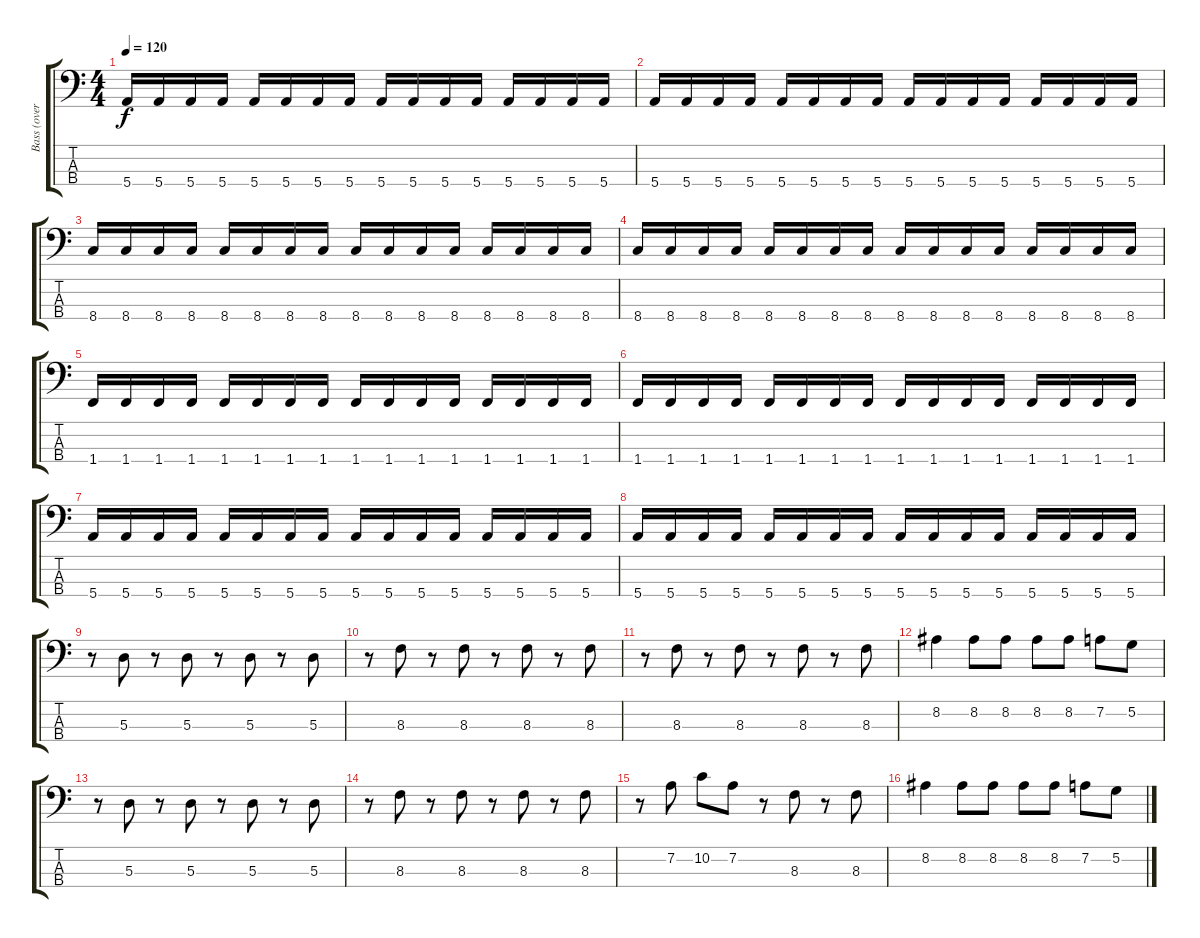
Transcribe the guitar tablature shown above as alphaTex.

\track ("Bass (oversimplyfied)" "Bass (over") {instrument electricbassfinger}
\staff {score tabs}
\tuning (G2 D2 A1 E1) {hide}
\ts (4 4)
\tempo 120
\clef f4
\ks c
5.4.16{dy f} 5.4.16 5.4.16 5.4.16 5.4.16 5.4.16 5.4.16 5.4.16 5.4.16 5.4.16 5.4.16 5.4.16 5.4.16 5.4.16 5.4.16 5.4.16 |
5.4.16 5.4.16 5.4.16 5.4.16 5.4.16 5.4.16 5.4.16 5.4.16 5.4.16 5.4.16 5.4.16 5.4.16 5.4.16 5.4.16 5.4.16 5.4.16 |
8.4.16 8.4.16 8.4.16 8.4.16 8.4.16 8.4.16 8.4.16 8.4.16 8.4.16 8.4.16 8.4.16 8.4.16 8.4.16 8.4.16 8.4.16 8.4.16 |
8.4.16 8.4.16 8.4.16 8.4.16 8.4.16 8.4.16 8.4.16 8.4.16 8.4.16 8.4.16 8.4.16 8.4.16 8.4.16 8.4.16 8.4.16 8.4.16 |
1.4.16 1.4.16 1.4.16 1.4.16 1.4.16 1.4.16 1.4.16 1.4.16 1.4.16 1.4.16 1.4.16 1.4.16 1.4.16 1.4.16 1.4.16 1.4.16 |
1.4.16 1.4.16 1.4.16 1.4.16 1.4.16 1.4.16 1.4.16 1.4.16 1.4.16 1.4.16 1.4.16 1.4.16 1.4.16 1.4.16 1.4.16 1.4.16 |
5.4.16 5.4.16 5.4.16 5.4.16 5.4.16 5.4.16 5.4.16 5.4.16 5.4.16 5.4.16 5.4.16 5.4.16 5.4.16 5.4.16 5.4.16 5.4.16 |
5.4.16 5.4.16 5.4.16 5.4.16 5.4.16 5.4.16 5.4.16 5.4.16 5.4.16 5.4.16 5.4.16 5.4.16 5.4.16 5.4.16 5.4.16 5.4.16 |
r.8 5.3.8 r.8 5.3.8 r.8 5.3.8 r.8 5.3.8 |
r.8 8.3.8 r.8 8.3.8 r.8 8.3.8 r.8 8.3.8 |
r.8 8.3.8 r.8 8.3.8 r.8 8.3.8 r.8 8.3.8 |
8.2.4 8.2.8 8.2.8 8.2.8 8.2.8 7.2.8 5.2.8 |
r.8 5.3.8 r.8 5.3.8 r.8 5.3.8 r.8 5.3.8 |
r.8 8.3.8 r.8 8.3.8 r.8 8.3.8 r.8 8.3.8 |
r.8 7.2.8 10.2.8 7.2.8 r.8 8.3.8 r.8 8.3.8 |
8.2.4 8.2.8 8.2.8 8.2.8 8.2.8 7.2.8 5.2.8
